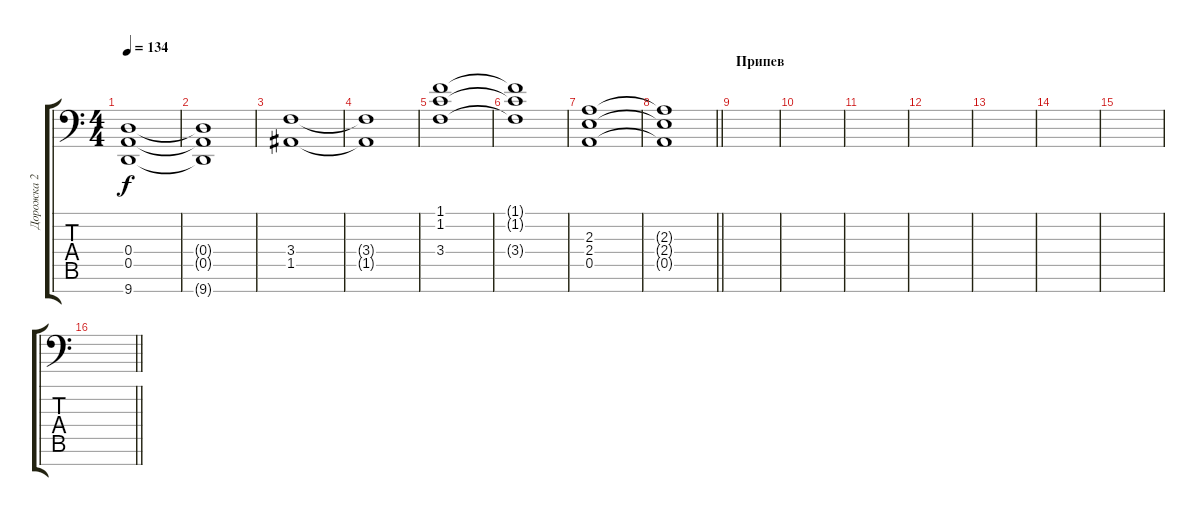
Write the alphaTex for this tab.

\track ("Дорожка 2" "Дорожка 2") {instrument synthstrings2}
\staff {score tabs}
\tuning (E4 B3 G3 D3 A2 E2 F1) {hide}
\ts (4 4)
\tempo 134
\clef f4
\ks c
(0.4 0.5 9.7).1{dy f volume 8 instrument synthstrings2} |
(0.4{t} 0.5{t} 9.7{t}).1 |
(3.4 1.5).1 |
(3.4{t} 1.5{t}).1 |
(1.1 1.2 3.4).1 |
(1.1{t} 1.2{t} 3.4{t}).1 |
(2.3 2.4 0.5).1 |
\barLineRight lightlight
(2.3{t} 2.4{t} 0.5{t}).1 |
\section ("" "Припев")
|
|
|
|
|
|
|
\barLineRight lightlight
